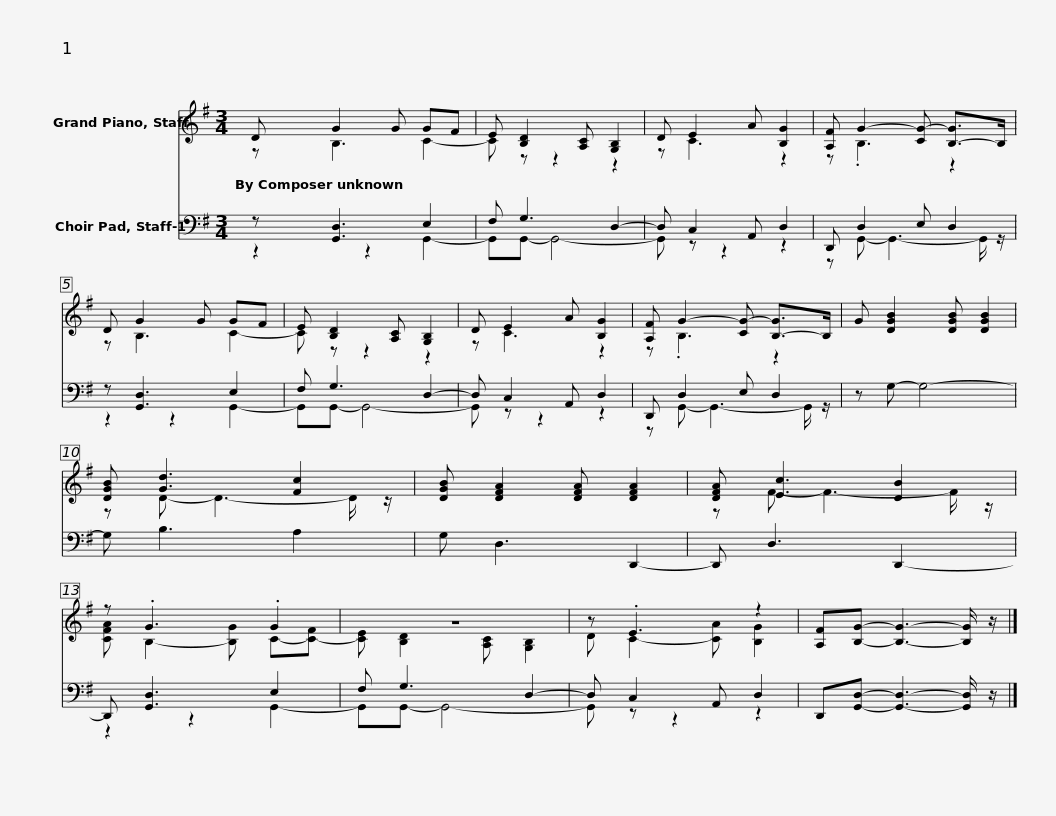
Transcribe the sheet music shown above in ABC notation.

X:1
%%score ( 1 2 ) ( 3 4 )
L:1/8
M:3/4
I:linebreak $
K:G
V:1 treble
V:2 treble
V:3 bass
V:4 bass
V:1
 D G2 G GF | E [B,D]2 [A,C] [G,B,]2 | D E2 A [B,G]2 | [A,F] G2- [CG-] [B,-G]>B, |$ D G2 G GF | %5
 E [B,D]2 [A,C] [G,B,]2 | D E2 A [B,G]2 | [A,F] G2- [CG-] [B,-G]>B, | G [DGB]2 [DGB] [DGB]2 |$ [DGB] [Gd]3 [Fc]2 | %10
 [DGB] [DFA]2 [DFA] [DFA]2 | [DFA] [Ec]3 [DB]2 | z .G3 .G2 | z6 | z .E3 z2 |$ %15
 [A,F][B,G]- [B,G]3- [B,G]/ z/ |] %16
V:2
 z B,3 C2- | C z z2 z2 | z C3 z2 | z .B,3 z2 |$ z B,3 C2- | %5
 C z z2 z2 | z C3 z2 | z .B,3 z2 | x6 |$ z D- D3- D/ z/ | %10
 x6 | z F- F3- F/ z/ | [CFA] B,2- [B,G] C-[C-F] | [CE] [B,D]2 [A,C] [G,B,]2 | D C2- [CA] [B,G]2 |$ %15
 x6 |] %16
V:3
 z [G,,D,]3 E,2 | F, G,3 D,2- | D, C,2 A,, D,2 | D,, D,2 E, D,2 |$ z [G,,D,]3 E,2 | %5
 F, G,3 D,2- | D, C,2 A,, D,2 | D,, D,2 E, D,2 | z G,- G,4- |$ G, B,3 A,2 | %10
 G, D,3 D,,2- | D,, D,3 D,,2- | D,, [G,,D,]3 E,2 | F, G,3 D,2- | D, C,2 A,, D,2 |$ %15
 D,,[G,,D,]- [G,,D,]3- [G,,D,]/ z/ |] %16
V:4
 z2 z2 G,,2- | G,,G,,- G,,4- | G,, z z2 z2 | z G,,- G,,3- G,,/ z/ |$ z2 z2 G,,2- | %5
 G,,G,,- G,,4- | G,, z z2 z2 | z G,,- G,,3- G,,/ z/ | x6 |$ x6 | %10
 x6 | x6 | z2 z2 G,,2- | G,,G,,- G,,4- | G,, z z2 z2 |$ %15
 x6 |] %16
